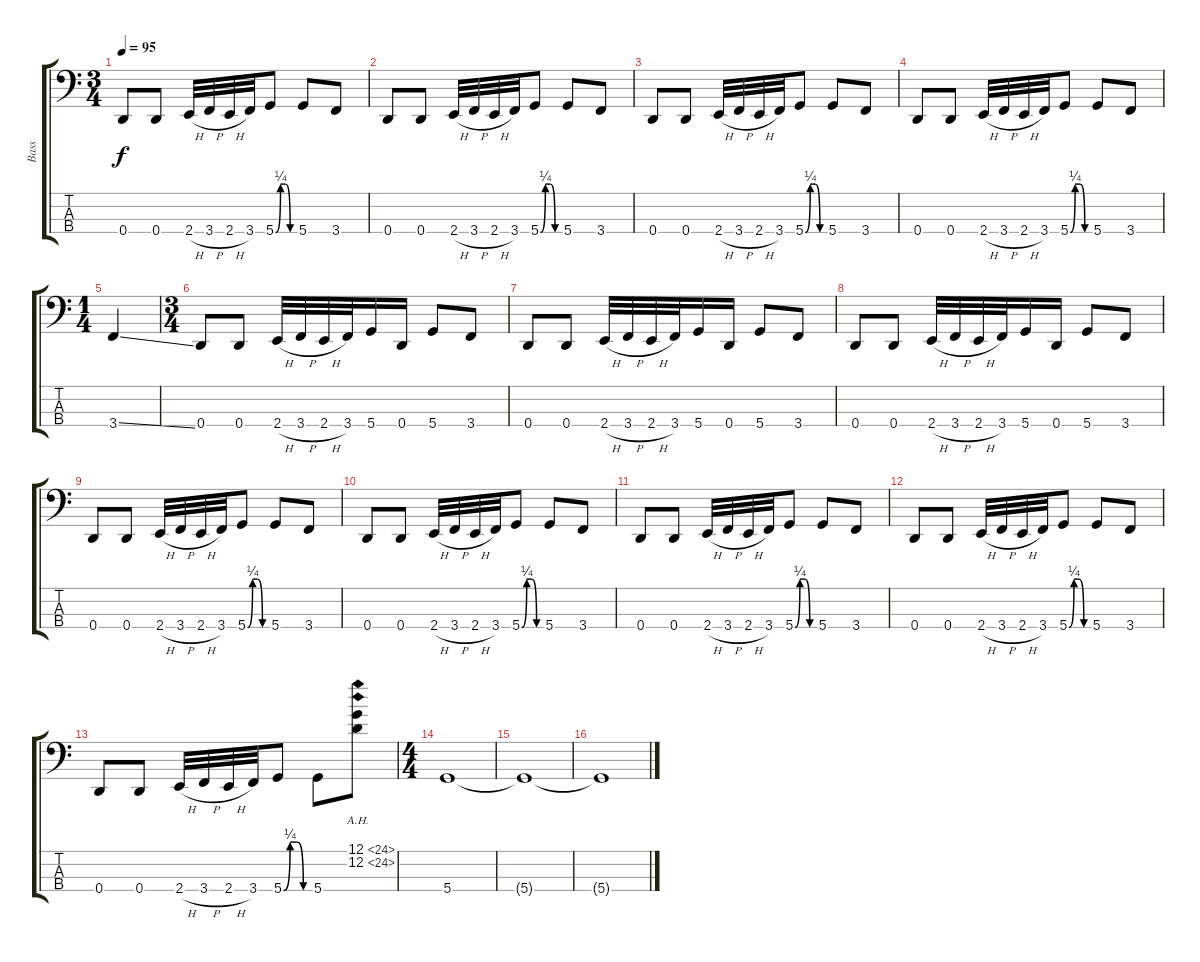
\track ("Bass" "Bass") {instrument electricbasspick}
\staff {score tabs}
\tuning (G2 D2 A1 D1) {hide}
\ts (3 4)
\tempo 95
\clef f4
\ks c
0.4.8{dy f} 0.4.8 2.4{h}.32 3.4{h}.32 2.4{h}.32 3.4.32 5.4{be (custom 0 0 15 1 30 1 45 0 60 0)}.8 5.4.8 3.4.8 |
0.4.8 0.4.8 2.4{h}.32 3.4{h}.32 2.4{h}.32 3.4.32 5.4{be (custom 0 0 15 1 30 1 45 0 60 0)}.8 5.4.8 3.4.8 |
0.4.8 0.4.8 2.4{h}.32 3.4{h}.32 2.4{h}.32 3.4.32 5.4{be (custom 0 0 15 1 30 1 45 0 60 0)}.8 5.4.8 3.4.8 |
0.4.8 0.4.8 2.4{h}.32 3.4{h}.32 2.4{h}.32 3.4.32 5.4{be (custom 0 0 15 1 30 1 45 0 60 0)}.8 5.4.8 3.4.8 |
\ts (1 4)
3.4{ss}.4 |
\ts (3 4)
0.4.8 0.4.8 2.4{h}.32 3.4{h}.32 2.4{h}.32 3.4.32 5.4.16 0.4.16 5.4.8 3.4.8 |
0.4.8 0.4.8 2.4{h}.32 3.4{h}.32 2.4{h}.32 3.4.32 5.4.16 0.4.16 5.4.8 3.4.8 |
0.4.8 0.4.8 2.4{h}.32 3.4{h}.32 2.4{h}.32 3.4.32 5.4.16 0.4.16 5.4.8 3.4.8 |
0.4.8 0.4.8 2.4{h}.32 3.4{h}.32 2.4{h}.32 3.4.32 5.4{be (custom 0 0 15 1 30 1 45 0 60 0)}.8 5.4.8 3.4.8 |
0.4.8 0.4.8 2.4{h}.32 3.4{h}.32 2.4{h}.32 3.4.32 5.4{be (custom 0 0 15 1 30 1 45 0 60 0)}.8 5.4.8 3.4.8 |
0.4.8 0.4.8 2.4{h}.32 3.4{h}.32 2.4{h}.32 3.4.32 5.4{be (custom 0 0 15 1 30 1 45 0 60 0)}.8 5.4.8 3.4.8 |
0.4.8 0.4.8 2.4{h}.32 3.4{h}.32 2.4{h}.32 3.4.32 5.4{be (custom 0 0 15 1 30 1 45 0 60 0)}.8 5.4.8 3.4.8 |
0.4.8 0.4.8 2.4{h}.32 3.4{h}.32 2.4{h}.32 3.4.32 5.4{be (custom 0 0 15 1 30 1 45 0 60 0)}.8 5.4.8 (12.1{ah 12} 12.2{ah 12}).8 |
\ts (4 4)
5.4.1 |
5.4{t}.1 |
5.4{t}.1
